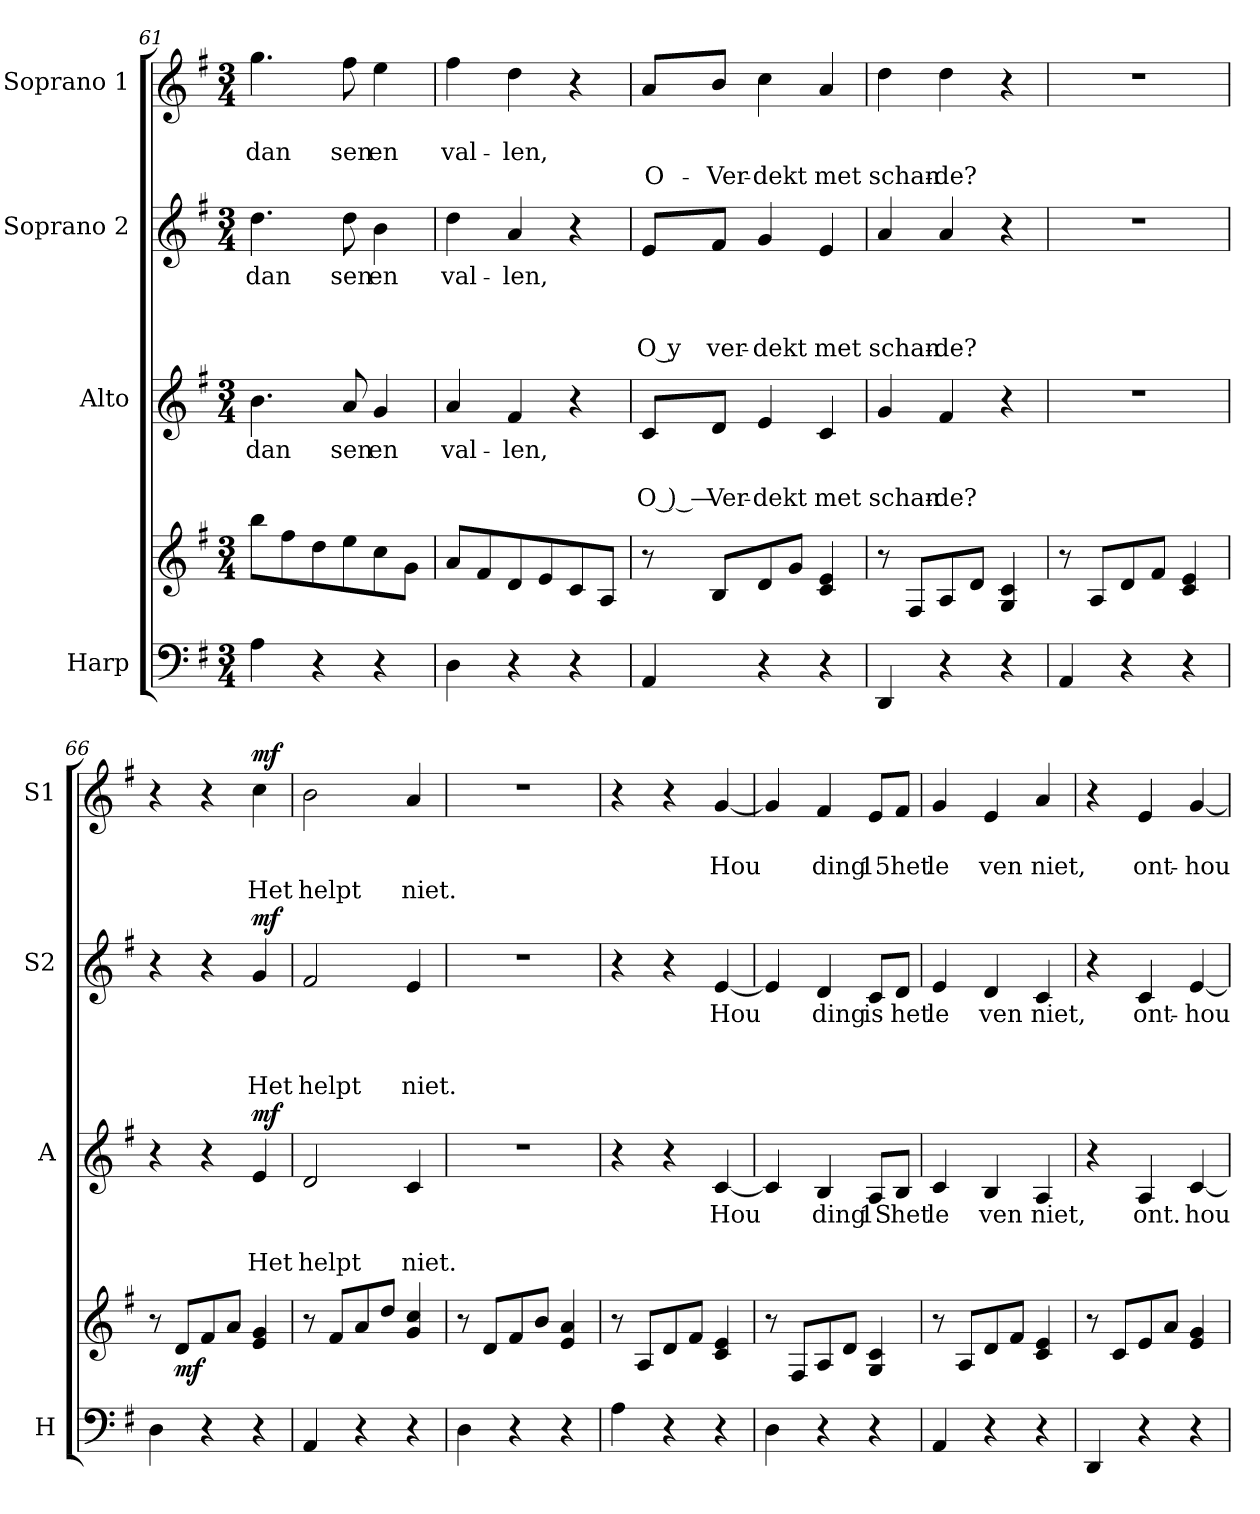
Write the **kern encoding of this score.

**kern	**kern	**dynam	**kern	**text	**text	**text	**dynam	**kern	**text	**text	**text	**text	**dynam	**kern	**text	**text	**text	**dynam
*part4	*part4	*part4	*part3	*part3	*part3	*part3	*part3	*part2	*part2	*part2	*part2	*part2	*part2	*part1	*part1	*part1	*part1	*part1
*staff5	*staff4	*staff4/5	*staff3	*staff3	*staff3	*staff3	*staff3	*staff2	*staff2	*staff2	*staff2	*staff2	*staff2	*staff1	*staff1	*staff1	*staff1	*staff1
*I"Harp	*	*	*I"Alto	*	*	*	*	*I"Soprano 2	*	*	*	*	*	*I"Soprano 1	*	*	*	*
*I'H	*	*	*I'A	*	*	*	*	*I'S2	*	*	*	*	*	*I'S1	*	*	*	*
*clefF4	*clefG2	*	*clefG2	*	*	*	*	*clefG2	*	*	*	*	*	*clefG2	*	*	*	*
*k[f#]	*k[f#]	*	*k[f#]	*	*	*	*	*k[f#]	*	*	*	*	*	*k[f#]	*	*	*	*
*G:	*G:	*	*G:	*	*	*	*	*G:	*	*	*	*	*	*G:	*	*	*	*
*M3/4	*M3/4	*	*M3/4	*	*	*	*	*M3/4	*	*	*	*	*	*M3/4	*	*	*	*
=61	=61	=61	=61	=61	=61	=61	=61	=61	=61	=61	=61	=61	=61	=61	=61	=61	=61	=61
!	!	!	!	!LO:LY:b	!	!	!	!	!LO:LY:b	!	!	!	!	!	!	!LO:LY:b	!	!
4A\	8bb\L	.	4.b\	dan	.	.	.	4.dd\	dan	.	.	.	.	4.gg\	.	dan	.	.
.	8ff#\	.	.	.	.	.	.	.	.	.	.	.	.	.	.	.	.	.
4r	8dd\	.	.	.	.	.	.	.	.	.	.	.	.	.	.	.	.	.
!	!	!	!	!LO:LY:b	!	!	!	!	!LO:LY:b	!	!	!	!	!	!	!LO:LY:b	!	!
.	8ee\	.	8a/	sen	.	.	.	8dd\	sen	.	.	.	.	8ff#\	.	sen	.	.
!	!	!	!	!LO:LY:b	!	!	!	!	!LO:LY:b	!	!	!	!	!	!	!LO:LY:b	!	!
4r	8cc\	.	4g/	en	.	.	.	4b\	en	.	.	.	.	4ee\	.	en	.	.
.	8g\J	.	.	.	.	.	.	.	.	.	.	.	.	.	.	.	.	.
=62	=62	=62	=62	=62	=62	=62	=62	=62	=62	=62	=62	=62	=62	=62	=62	=62	=62	=62
!	!	!	!	!LO:LY:b	!	!	!	!	!LO:LY:b	!	!	!	!	!	!	!LO:LY:b	!	!
4D\	8a/L	.	4a/	val -	.	.	.	4dd\	val -	.	.	.	.	4ff#\	.	val -	.	.
.	8f#/	.	.	.	.	.	.	.	.	.	.	.	.	.	.	.	.	.
!	!	!	!	!LO:LY:b	!	!	!	!	!LO:LY:b	!	!	!	!	!	!	!LO:LY:b	!	!
4r	8d/	.	4f#/	len,	.	.	.	4a/	len,	.	.	.	.	4dd\	.	len,	.	.
.	8e/	.	.	.	.	.	.	.	.	.	.	.	.	.	.	.	.	.
4r	8c/	.	4r	.	.	.	.	4r	.	.	.	.	.	4r	.	.	.	.
.	8A/J	.	.	.	.	.	.	.	.	.	.	.	.	.	.	.	.	.
!!LO:LB:g=z
=63	=63	=63	=63	=63	=63	=63	=63	=63	=63	=63	=63	=63	=63	=63	=63	=63	=63	=63
!	!	!	!	!	!	!LO:LY:b	!	!	!	!	!	!LO:LY:b	!	!	!	!	!LO:LY:b	!
4AA/	8r	.	8c/L	.	.	O ) —	.	8e/L	.	.	.	O y	.	8a/L	.	.	O -	.
!	!	!	!	!	!	!LO:LY:b	!	!	!	!	!	!LO:LY:b	!	!	!	!	!LO:LY:b	!
.	8B/L	.	8d/J	.	.	Ver-	.	8f#/J	.	.	.	ver-	.	8b/J	.	.	Ver-	.
!	!	!	!	!	!	!LO:LY:b	!	!	!	!	!	!LO:LY:b	!	!	!	!	!LO:LY:b	!
4r	8d/	.	4e/	.	.	dekt	.	4g/	.	.	.	dekt	.	4cc\	.	.	dekt	.
.	8g/J	.	.	.	.	.	.	.	.	.	.	.	.	.	.	.	.	.
!	!	!	!	!	!	!LO:LY:b	!	!	!	!	!	!LO:LY:b	!	!	!	!	!LO:LY:b	!
4r	4c/ 4e/	.	4c/	.	.	met	.	4e/	.	.	.	met	.	4a/	.	.	met	.
=64	=64	=64	=64	=64	=64	=64	=64	=64	=64	=64	=64	=64	=64	=64	=64	=64	=64	=64
!	!	!	!	!	!	!LO:LY:b	!	!	!	!	!	!LO:LY:b	!	!	!	!	!LO:LY:b	!
4DD/	8r	.	4g/	.	.	schan-	.	4a/	.	.	.	schan-	.	4dd\	.	.	schan-	.
.	8F#/L	.	.	.	.	.	.	.	.	.	.	.	.	.	.	.	.	.
!	!	!	!	!	!	!LO:LY:b	!	!	!	!	!	!LO:LY:b	!	!	!	!	!LO:LY:b	!
4r	8A/	.	4f#/	.	.	de?	.	4a/	.	.	.	de?	.	4dd\	.	.	de?	.
.	8d/J	.	.	.	.	.	.	.	.	.	.	.	.	.	.	.	.	.
4r	4G/ 4c/	.	4r	.	.	.	.	4r	.	.	.	.	.	4r	.	.	.	.
=65	=65	=65	=65	=65	=65	=65	=65	=65	=65	=65	=65	=65	=65	=65	=65	=65	=65	=65
!	!	!	!LO:N:vis=1	!	!	!	!	!LO:N:vis=1	!	!	!	!	!	!LO:N:vis=1	!	!	!	!
4AA/	8r	.	2.r	.	.	.	.	2.r	.	.	.	.	.	2.r	.	.	.	.
.	8A/L	.	.	.	.	.	.	.	.	.	.	.	.	.	.	.	.	.
4r	8d/	.	.	.	.	.	.	.	.	.	.	.	.	.	.	.	.	.
.	8f#/J	.	.	.	.	.	.	.	.	.	.	.	.	.	.	.	.	.
4r	4c/ 4e/	.	.	.	.	.	.	.	.	.	.	.	.	.	.	.	.	.
=66	=66	=66	=66	=66	=66	=66	=66	=66	=66	=66	=66	=66	=66	=66	=66	=66	=66	=66
4D\	8r	.	4r	.	.	.	.	4r	.	.	.	.	.	4r	.	.	.	.
!	!	!LO:DY:b	!	!	!	!	!	!	!	!	!	!	!	!	!	!	!	!
.	8d/L	mf	.	.	.	.	.	.	.	.	.	.	.	.	.	.	.	.
4r	8f#/	.	4r	.	.	.	.	4r	.	.	.	.	.	4r	.	.	.	.
.	8a/J	.	.	.	.	.	.	.	.	.	.	.	.	.	.	.	.	.
!	!	!	!	!	!	!LO:LY:b	!LO:DY:a	!	!	!	!	!LO:LY:b	!LO:DY:a	!	!	!	!LO:LY:b	!LO:DY:a
4r	4e/ 4g/	.	4e/	.	.	Het	mf	4g/	.	.	.	Het	mf	4cc\	.	.	Het	mf
=67	=67	=67	=67	=67	=67	=67	=67	=67	=67	=67	=67	=67	=67	=67	=67	=67	=67	=67
!	!	!	!	!	!	!LO:LY:b	!	!	!	!	!	!LO:LY:b	!	!	!	!	!LO:LY:b	!
4AA/	8r	.	2d/	.	.	helpt	.	2f#/	.	.	.	helpt	.	2b\	.	.	helpt	.
.	8f#/L	.	.	.	.	.	.	.	.	.	.	.	.	.	.	.	.	.
4r	8a/	.	.	.	.	.	.	.	.	.	.	.	.	.	.	.	.	.
.	8dd/J	.	.	.	.	.	.	.	.	.	.	.	.	.	.	.	.	.
!	!	!	!	!	!	!LO:LY:b	!	!	!	!	!	!LO:LY:b	!	!	!	!	!LO:LY:b	!
4r	4g/ 4cc/	.	4c/	.	.	niet.	.	4e/	.	.	.	niet.	.	4a/	.	.	niet.	.
=68	=68	=68	=68	=68	=68	=68	=68	=68	=68	=68	=68	=68	=68	=68	=68	=68	=68	=68
!	!	!	!LO:N:vis=1	!	!	!	!	!LO:N:vis=1	!	!	!	!	!	!LO:N:vis=1	!	!	!	!
4D\	8r	.	2.r	.	.	.	.	2.r	.	.	.	.	.	2.r	.	.	.	.
.	8d/L	.	.	.	.	.	.	.	.	.	.	.	.	.	.	.	.	.
4r	8f#/	.	.	.	.	.	.	.	.	.	.	.	.	.	.	.	.	.
.	8b/J	.	.	.	.	.	.	.	.	.	.	.	.	.	.	.	.	.
4r	4e/ 4a/	.	.	.	.	.	.	.	.	.	.	.	.	.	.	.	.	.
!!LO:LB:g=z
=69	=69	=69	=69	=69	=69	=69	=69	=69	=69	=69	=69	=69	=69	=69	=69	=69	=69	=69
4A\	8r	.	4r	.	.	.	.	4r	.	.	.	.	.	4r	.	.	.	.
.	8A/L	.	.	.	.	.	.	.	.	.	.	.	.	.	.	.	.	.
4r	8d/	.	4r	.	.	.	.	4r	.	.	.	.	.	4r	.	.	.	.
.	8f#/J	.	.	.	.	.	.	.	.	.	.	.	.	.	.	.	.	.
!	!	!	!	!LO:LY:b	!	!	!	!	!LO:LY:b	!	!	!	!	!	!	!LO:LY:b	!	!
4r	4c/ 4e/	.	[4c/	Hou	.	.	.	[4e/	Hou	.	.	.	.	[4g/	.	Hou	.	.
=70	=70	=70	=70	=70	=70	=70	=70	=70	=70	=70	=70	=70	=70	=70	=70	=70	=70	=70
4D\	8r	.	4c/]	.	.	.	.	4e/]	.	.	.	.	.	4g/]	.	.	.	.
.	8F#/L	.	.	.	.	.	.	.	.	.	.	.	.	.	.	.	.	.
!	!	!	!	!LO:LY:b	!	!	!	!	!LO:LY:b	!	!	!	!	!	!	!LO:LY:b	!	!
4r	8A/	.	4B/	ding	.	.	.	4d/	ding	.	.	.	.	4f#/	.	ding	.	.
.	8d/J	.	.	.	.	.	.	.	.	.	.	.	.	.	.	.	.	.
!	!	!	!	!LO:LY:b	!	!	!	!	!LO:LY:b	!	!	!	!	!	!	!LO:LY:b	!	!
4r	4G/ 4c/	.	8A/L	1S	.	.	.	8c/L	is	.	.	.	.	8e/L	.	15	.	.
!	!	!	!	!LO:LY:b	!	!	!	!	!LO:LY:b	!	!	!	!	!	!	!LO:LY:b	!	!
.	.	.	8B/J	het	.	.	.	8d/J	het	.	.	.	.	8f#/J	.	het	.	.
=71	=71	=71	=71	=71	=71	=71	=71	=71	=71	=71	=71	=71	=71	=71	=71	=71	=71	=71
!	!	!	!	!LO:LY:b	!	!	!	!	!LO:LY:b	!	!	!	!	!	!	!LO:LY:b	!	!
4AA/	8r	.	4c/	le	.	.	.	4e/	le	.	.	.	.	4g/	.	le	.	.
.	8A/L	.	.	.	.	.	.	.	.	.	.	.	.	.	.	.	.	.
!	!	!	!	!LO:LY:b	!	!	!	!	!LO:LY:b	!	!	!	!	!	!	!LO:LY:b	!	!
4r	8d/	.	4B/	ven	.	.	.	4d/	ven	.	.	.	.	4e/	.	ven	.	.
.	8f#/J	.	.	.	.	.	.	.	.	.	.	.	.	.	.	.	.	.
!	!	!	!	!LO:LY:b	!	!	!	!	!LO:LY:b	!	!	!	!	!	!	!LO:LY:b	!	!
4r	4c/ 4e/	.	4A/	niet,	.	.	.	4c/	niet,	.	.	.	.	4a/	.	niet,	.	.
=72	=72	=72	=72	=72	=72	=72	=72	=72	=72	=72	=72	=72	=72	=72	=72	=72	=72	=72
4DD/	8r	.	4r	.	.	.	.	4r	.	.	.	.	.	4r	.	.	.	.
.	8c/L	.	.	.	.	.	.	.	.	.	.	.	.	.	.	.	.	.
!	!	!	!	!LO:LY:b	!	!	!	!	!LO:LY:b	!	!	!	!	!	!	!LO:LY:b	!	!
4r	8e/	.	4A/	ont.	.	.	.	4c/	ont -	.	.	.	.	4e/	.	ont -	.	.
.	8a/J	.	.	.	.	.	.	.	.	.	.	.	.	.	.	.	.	.
!	!	!	!	!LO:LY:b	!	!	!	!	!LO:LY:b	!	!	!	!	!	!	!LO:LY:b	!	!
4r	4e/ 4g/	.	[4c/	hou	.	.	.	[4e/	hou	.	.	.	.	[4g/	.	hou	.	.
=	=	=	=	=	=	=	=	=	=	=	=	=	=	=	=	=	=	=
*-	*-	*-	*-	*-	*-	*-	*-	*-	*-	*-	*-	*-	*-	*-	*-	*-	*-	*-
